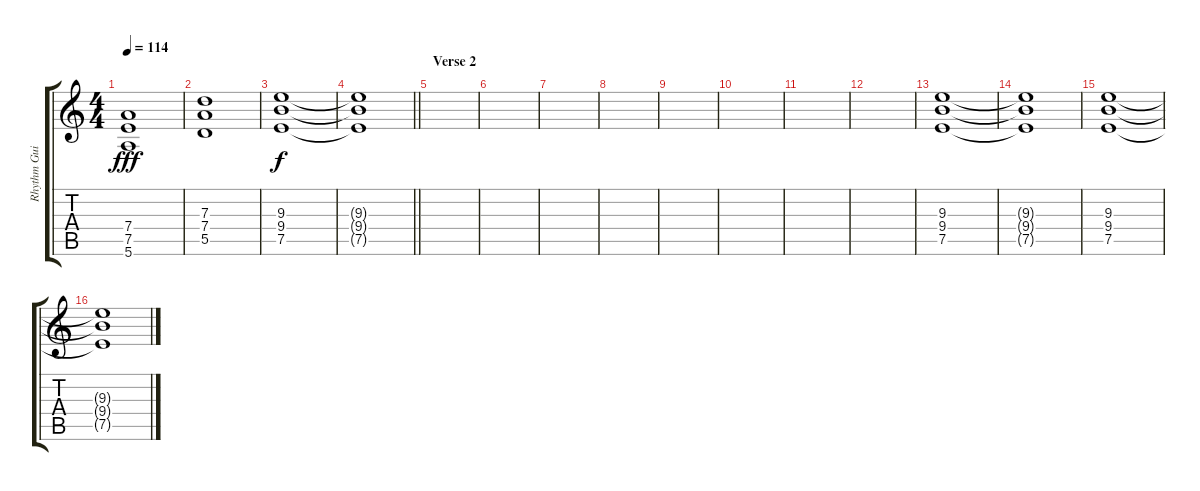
\track ("Rhythm Guitar" "Rhythm Gui") {instrument distortionguitar}
\staff {score tabs}
\tuning (E4 B3 G3 D3 A2 E2) {hide}
\ts (4 4)
\tempo 114
\clef g2
\ks c
(7.4 7.5 5.6).1{dy fff} |
(7.3 7.4 5.5).1 |
(9.3 9.4 7.5).1{dy f} |
\barLineRight lightlight
(9.3{t} 9.4{t} 7.5{t}).1 |
\section ("" "Verse 2")
|
|
|
|
|
|
|
|
(9.3 9.4 7.5).1 |
(9.3{t} 9.4{t} 7.5{t}).1 |
(9.3 9.4 7.5).1 |
(9.3{t} 9.4{t} 7.5{t}).1
